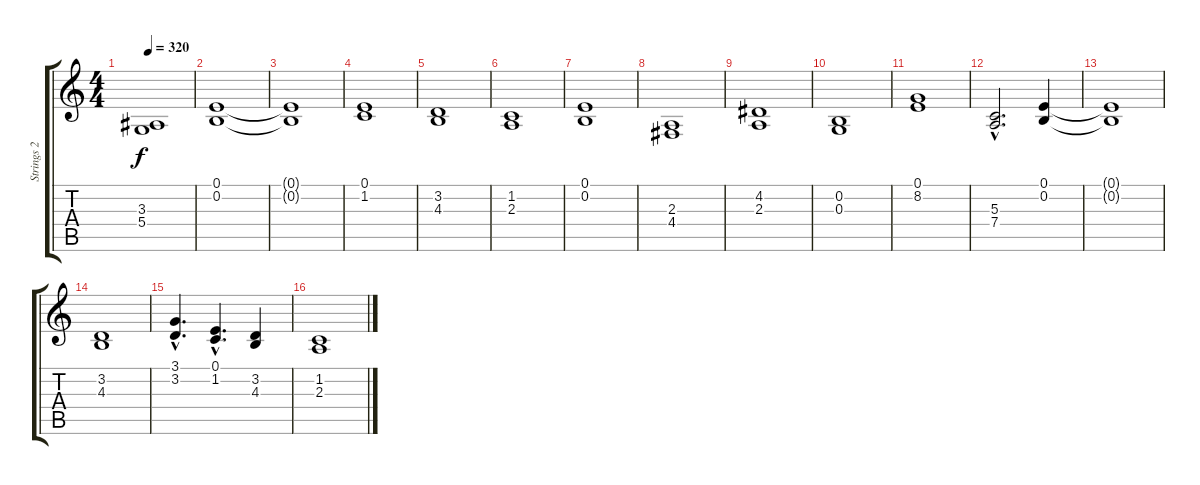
\track ("Strings 2" "Strings 2") {instrument stringensemble1}
\staff {score tabs}
\tuning (E4 B3 G3 D3 A2 E2) {hide}
\ts (4 4)
\tempo 320
\clef g2
\ks c
(3.3 5.4).1{dy f} |
(0.1 0.2).1 |
(0.1{t} 0.2{t}).1 |
(0.1 1.2).1 |
(3.2 4.3).1 |
(1.2 2.3).1 |
(0.1 0.2).1 |
(2.3 4.4).1 |
(4.2 2.3).1 |
(0.2 0.3).1 |
(0.1 8.2).1 |
(5.3{hac} 7.4{hac}).2{d} (0.1 0.2).4 |
(0.1{t} 0.2{t}).1 |
(3.2 4.3).1 |
(3.1{hac} 3.2{hac}).4{d} (0.1{hac} 1.2{hac}).4{d} (3.2 4.3).4 |
(1.2 2.3).1
